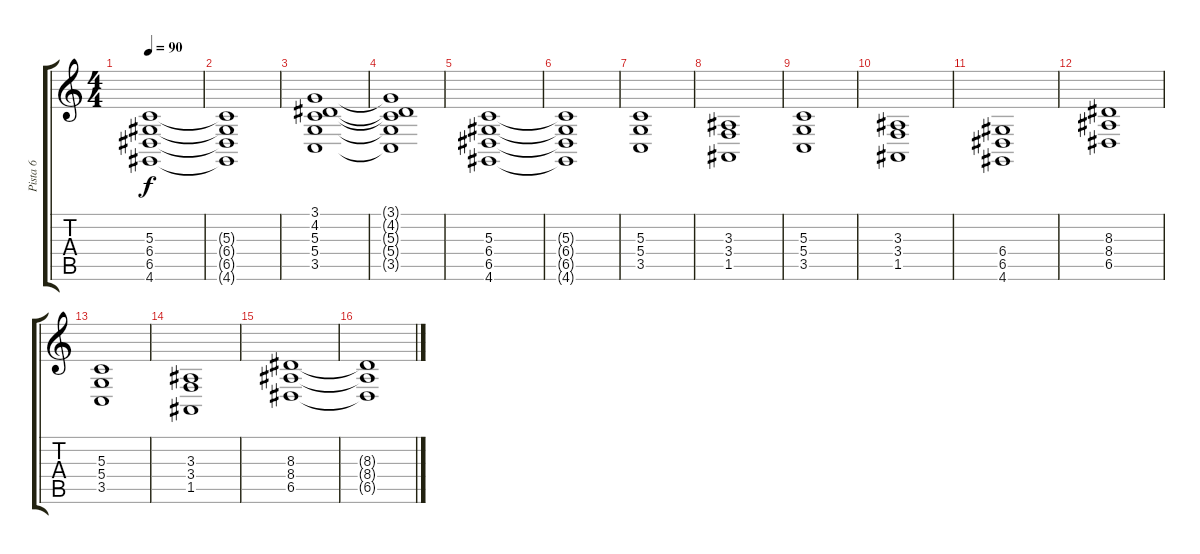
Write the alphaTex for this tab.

\track ("Pista 6" "Pista 6") {instrument stringensemble1}
\staff {score tabs}
\tuning (E4 B3 G3 D3 A2 E2) {hide}
\ts (4 4)
\tempo 90
\clef g2
\ks c
(5.3 6.4 6.5 4.6).1{dy f} |
(5.3{t} 6.4{t} 6.5{t} 4.6{t}).1 |
(3.1 4.2 5.3 5.4 3.5).1 |
(3.1{t} 4.2{t} 5.3{t} 5.4{t} 3.5{t}).1 |
(5.3 6.4 6.5 4.6).1 |
(5.3{t} 6.4{t} 6.5{t} 4.6{t}).1 |
(5.3 5.4 3.5).1 |
(3.3 3.4 1.5).1 |
(5.3 5.4 3.5).1 |
(3.3 3.4 1.5).1 |
(6.4 6.5 4.6).1 |
(8.3 8.4 6.5).1 |
(5.3 5.4 3.5).1 |
(3.3 3.4 1.5).1 |
(8.3 8.4 6.5).1 |
(8.3{t} 8.4{t} 6.5{t}).1
